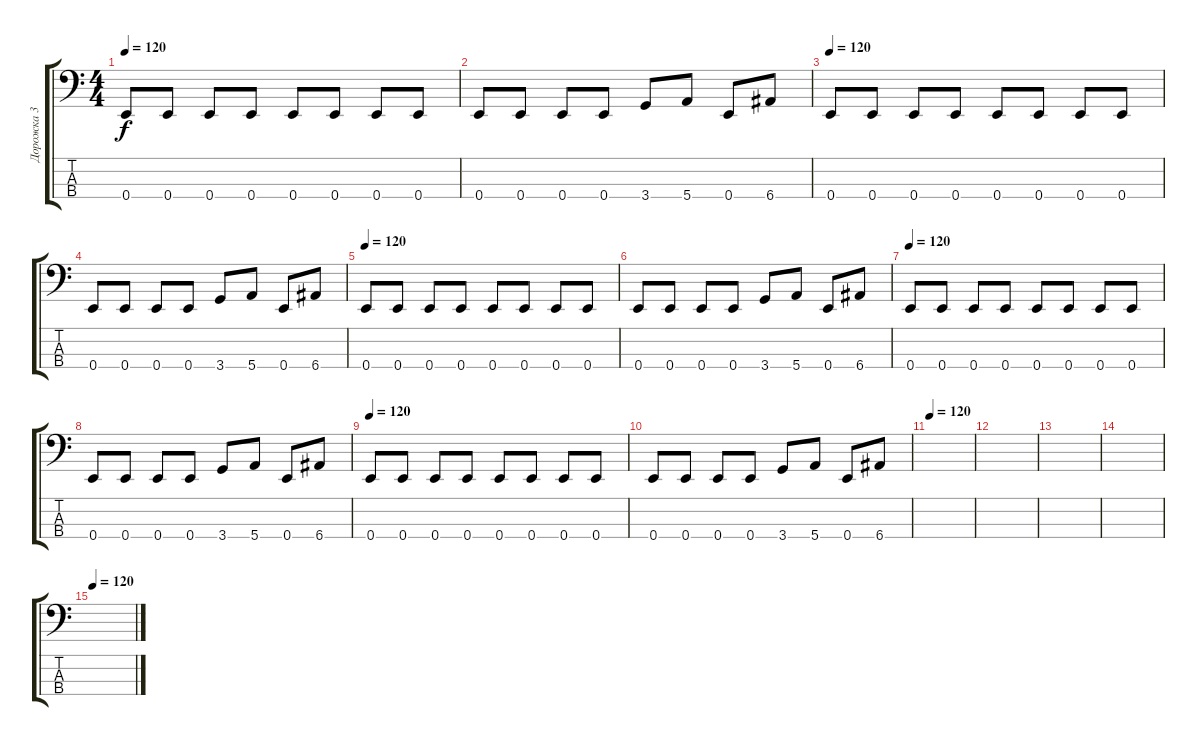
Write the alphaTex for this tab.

\track ("Дорожка 3" "Дорожка 3") {instrument electricbassfinger}
\staff {score tabs}
\tuning (G2 D2 A1 E1) {hide}
\ts (4 4)
\tempo 120
\clef f4
\ks c
0.4.8{dy f} 0.4.8 0.4.8 0.4.8 0.4.8 0.4.8 0.4.8 0.4.8 |
0.4.8 0.4.8 0.4.8 0.4.8 3.4.8 5.4.8 0.4.8 6.4.8 |
\tempo 120
0.4.8 0.4.8 0.4.8 0.4.8 0.4.8 0.4.8 0.4.8 0.4.8 |
0.4.8 0.4.8 0.4.8 0.4.8 3.4.8 5.4.8 0.4.8 6.4.8 |
\tempo 120
0.4.8 0.4.8 0.4.8 0.4.8 0.4.8 0.4.8 0.4.8 0.4.8 |
0.4.8 0.4.8 0.4.8 0.4.8 3.4.8 5.4.8 0.4.8 6.4.8 |
\tempo 120
0.4.8 0.4.8 0.4.8 0.4.8 0.4.8 0.4.8 0.4.8 0.4.8 |
0.4.8 0.4.8 0.4.8 0.4.8 3.4.8 5.4.8 0.4.8 6.4.8 |
\tempo 120
0.4.8 0.4.8 0.4.8 0.4.8 0.4.8 0.4.8 0.4.8 0.4.8 |
0.4.8 0.4.8 0.4.8 0.4.8 3.4.8 5.4.8 0.4.8 6.4.8 |
\tempo 120
|
|
|
|
\tempo 120
